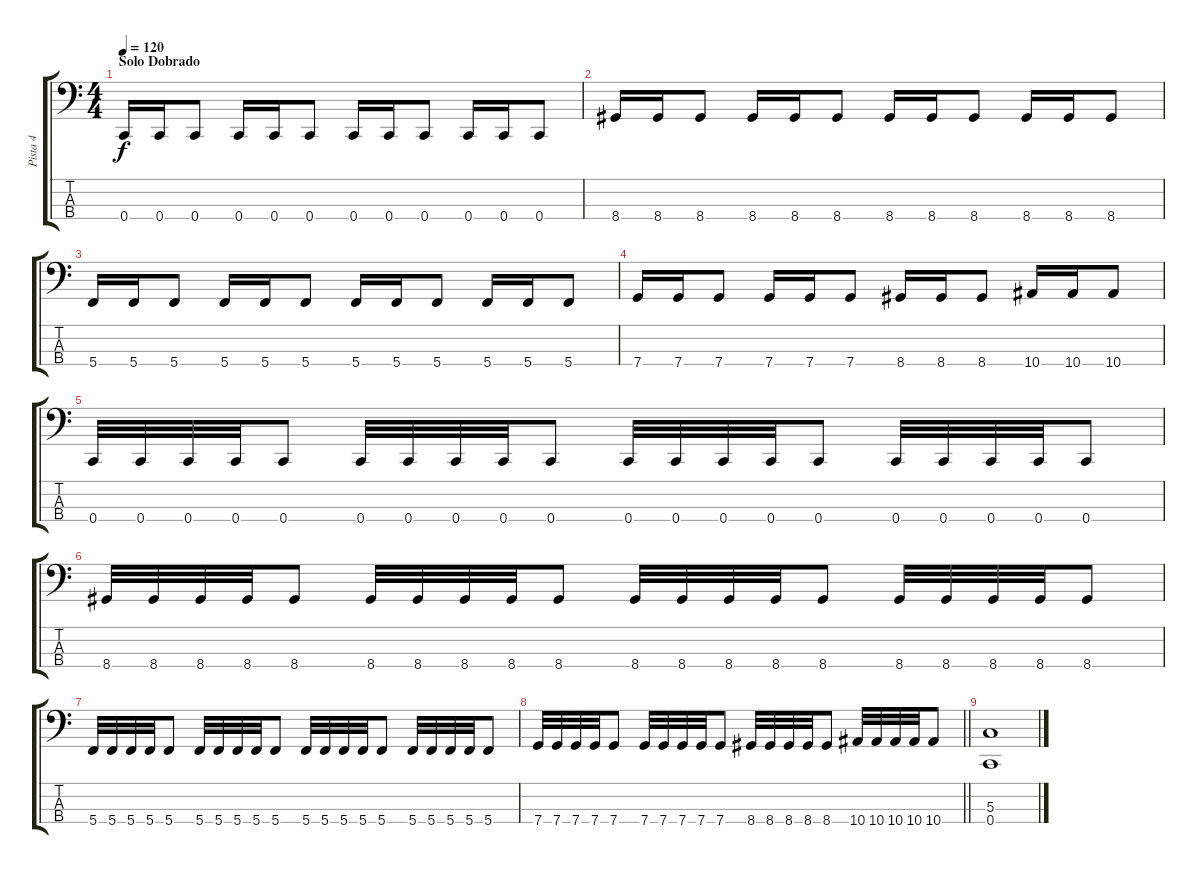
\track ("Pista 4" "Pista 4") {instrument electricbasspick}
\staff {score tabs}
\tuning (F2 C2 G1 C1) {hide}
\ts (4 4)
\section ("" "Solo Dobrado")
\tempo 120
\clef f4
\ks c
0.4.16{dy f} 0.4.16 0.4.8 0.4.16 0.4.16 0.4.8 0.4.16 0.4.16 0.4.8 0.4.16 0.4.16 0.4.8 |
8.4.16 8.4.16 8.4.8 8.4.16 8.4.16 8.4.8 8.4.16 8.4.16 8.4.8 8.4.16 8.4.16 8.4.8 |
5.4.16 5.4.16 5.4.8 5.4.16 5.4.16 5.4.8 5.4.16 5.4.16 5.4.8 5.4.16 5.4.16 5.4.8 |
7.4.16 7.4.16 7.4.8 7.4.16 7.4.16 7.4.8 8.4.16 8.4.16 8.4.8 10.4.16 10.4.16 10.4.8 |
0.4.32 0.4.32 0.4.32 0.4.32 0.4.8 0.4.32 0.4.32 0.4.32 0.4.32 0.4.8 0.4.32 0.4.32 0.4.32 0.4.32 0.4.8 0.4.32 0.4.32 0.4.32 0.4.32 0.4.8 |
8.4.32 8.4.32 8.4.32 8.4.32 8.4.8 8.4.32 8.4.32 8.4.32 8.4.32 8.4.8 8.4.32 8.4.32 8.4.32 8.4.32 8.4.8 8.4.32 8.4.32 8.4.32 8.4.32 8.4.8 |
5.4.32 5.4.32 5.4.32 5.4.32 5.4.8 5.4.32 5.4.32 5.4.32 5.4.32 5.4.8 5.4.32 5.4.32 5.4.32 5.4.32 5.4.8 5.4.32 5.4.32 5.4.32 5.4.32 5.4.8 |
\barLineRight lightlight
7.4.32 7.4.32 7.4.32 7.4.32 7.4.8 7.4.32 7.4.32 7.4.32 7.4.32 7.4.8 8.4.32 8.4.32 8.4.32 8.4.32 8.4.8 10.4.32 10.4.32 10.4.32 10.4.32 10.4.8 |
(5.3 0.4).1
